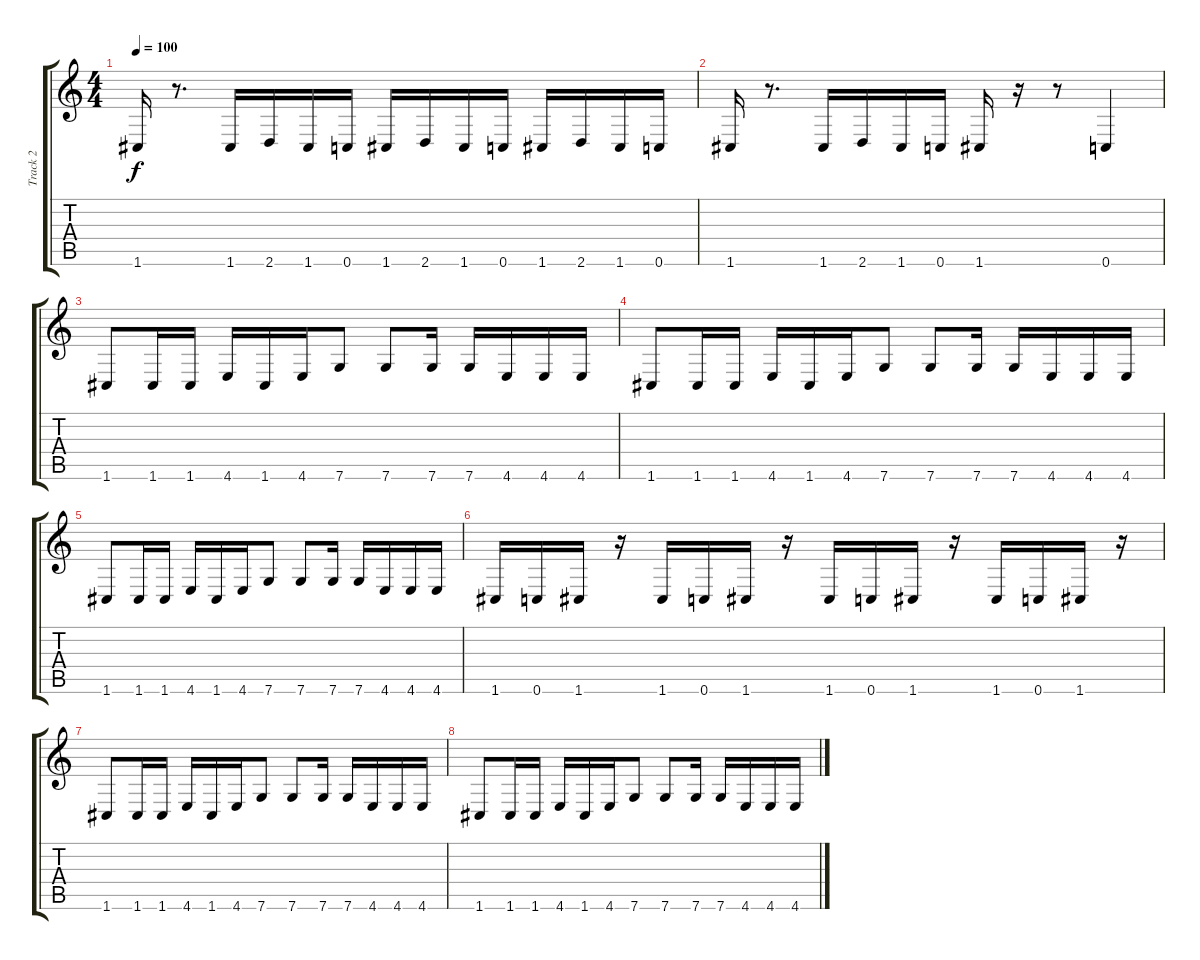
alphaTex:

\track ("Track 2" "Track 2") {instrument distortionguitar}
\staff {score tabs}
\tuning (D4 A3 F3 C3 G2 C2) {hide}
\ts (4 4)
\tempo 100
\clef g2
\ks c
1.6.16{dy f} r.8{d} 1.6.16 2.6.16 1.6.16 0.6.16 1.6.16 2.6.16 1.6.16 0.6.16 1.6.16 2.6.16 1.6.16 0.6.16 |
1.6.16 r.8{d} 1.6.16 2.6.16 1.6.16 0.6.16 1.6.16 r.16 r.8 0.6.4 |
1.6.8 1.6.16 1.6.16 4.6.16 1.6.16 4.6.16 7.6.8 7.6.8 7.6.16 7.6.16 4.6.16 4.6.16 4.6.16 |
1.6.8 1.6.16 1.6.16 4.6.16 1.6.16 4.6.16 7.6.8 7.6.8 7.6.16 7.6.16 4.6.16 4.6.16 4.6.16 |
1.6.8 1.6.16 1.6.16 4.6.16 1.6.16 4.6.16 7.6.8 7.6.8 7.6.16 7.6.16 4.6.16 4.6.16 4.6.16 |
1.6.16 0.6.16 1.6.16 r.16 1.6.16 0.6.16 1.6.16 r.16 1.6.16 0.6.16 1.6.16 r.16 1.6.16 0.6.16 1.6.16 r.16 |
\section ("" "")
1.6.8 1.6.16 1.6.16 4.6.16 1.6.16 4.6.16 7.6.8 7.6.8 7.6.16 7.6.16 4.6.16 4.6.16 4.6.16 |
1.6.8 1.6.16 1.6.16 4.6.16 1.6.16 4.6.16 7.6.8 7.6.8 7.6.16 7.6.16 4.6.16 4.6.16 4.6.16
